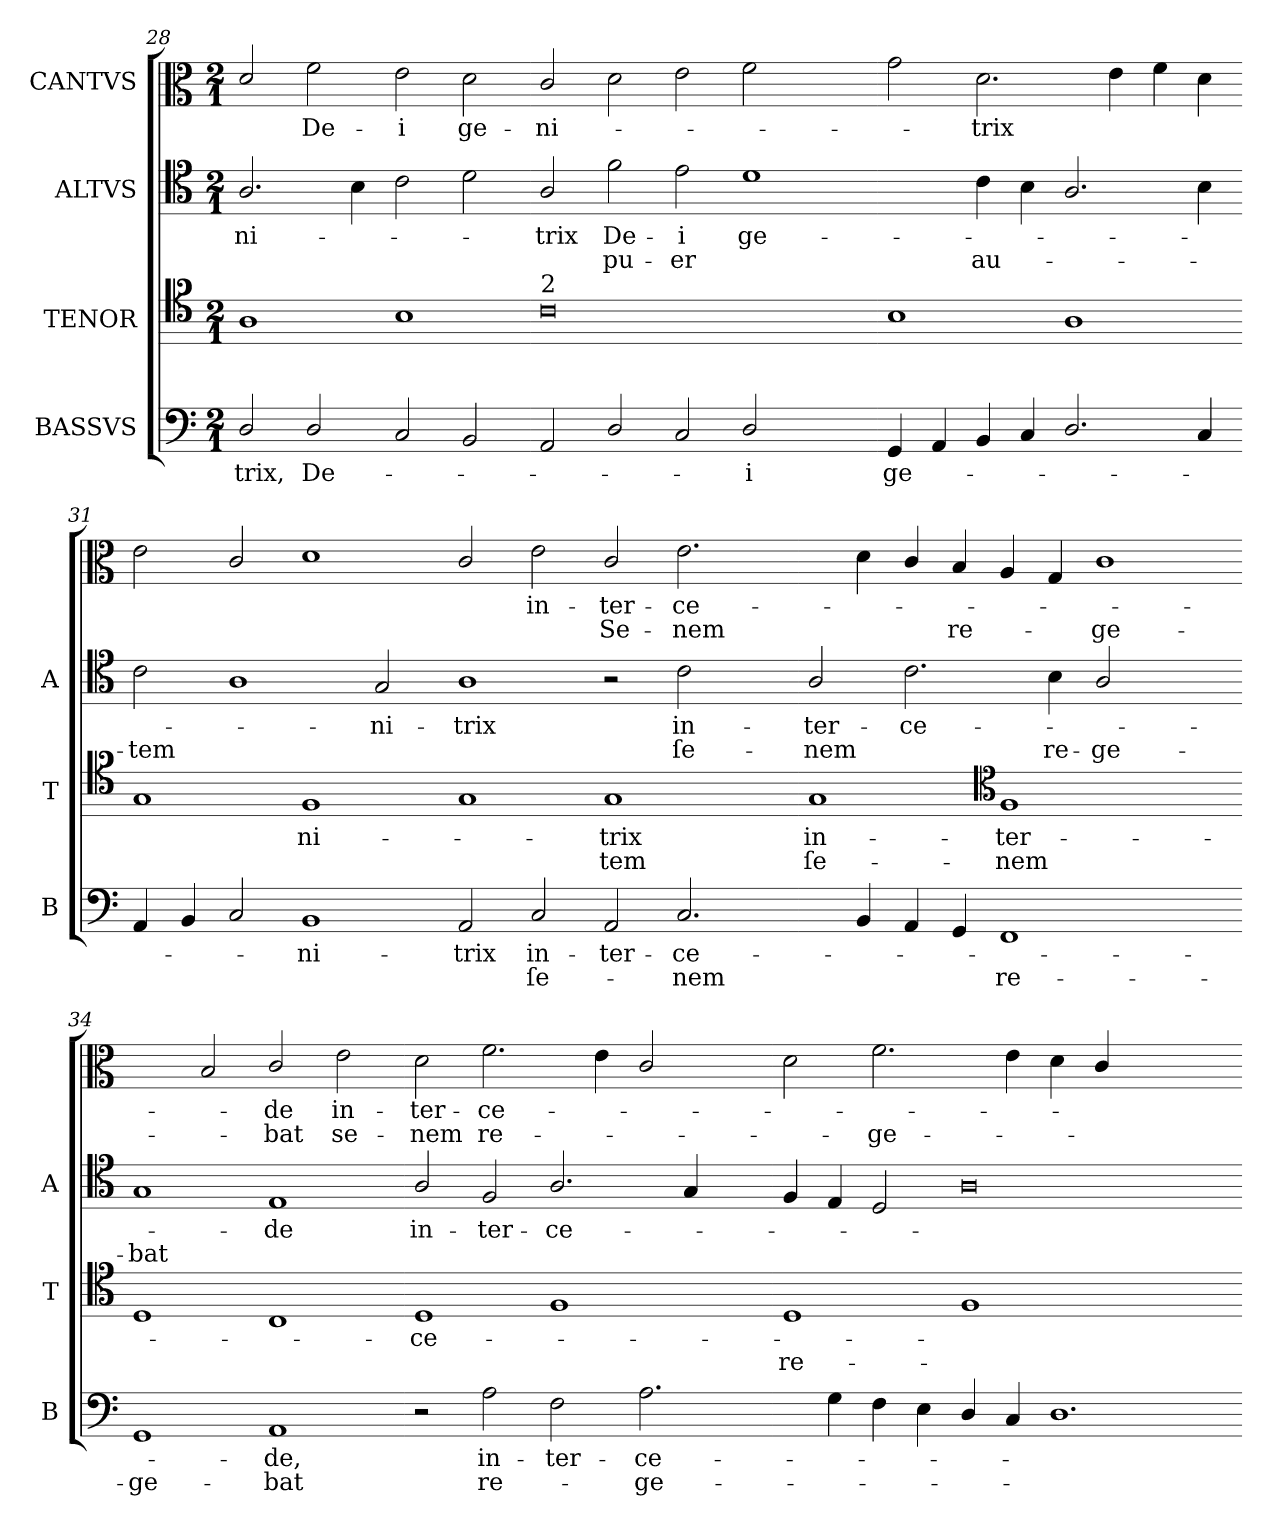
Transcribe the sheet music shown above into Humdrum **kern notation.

**kern	**text	**text	**kern	**text	**text	**kern	**text	**text	**kern	**text	**text
*part4	*part4	*part4	*part3	*part3	*part3	*part2	*part2	*part2	*part1	*part1	*part1
*staff4	*staff4	*staff4	*staff3	*staff3	*staff3	*staff2	*staff2	*staff2	*staff1	*staff1	*staff1
*I"BASSVS	*	*	*I"TENOR	*	*	*I"ALTVS	*	*	*I"CANTVS	*	*
*I'B	*	*	*I'T	*	*	*I'A	*	*	*	*	*
*clefF4	*	*	*clefC5	*	*	*clefC4	*	*	*clefC3	*	*
*k[]	*	*	*k[]	*	*	*k[]	*	*	*k[]	*	*
*a:	*	*	*a:	*	*	*a:	*	*	*a:	*	*
*M2/1	*	*	*M2/1	*	*	*M2/1	*	*	*M2/1	*	*
=28	=28	=28	=28	=28	=28	=28	=28	=28	=28	=28	=28
!	!	!	!	!	!	!	!LO:LY:i	!	!	!	!
2D/	-trix,	.	1F	.	.	2.A/	-ni-	.	2d/	.	.
!	!LO:LY:i	!	!	!	!	!	!	!	!	!	!
2D/	De-	.	.	.	.	.	.	.	2f\	De-	.
.	.	.	.	.	.	4B\	.	.	.	.	.
2C/	.	.	1G	.	.	2c\	.	.	2e\	-i	.
2BB/	.	.	.	.	.	2d\	.	.	2d\	ge-	.
=29-	=29-	=29-	=29-	=29-	=29-	=29-	=29-	=29-	=29-	=29-	=29-
!	!	!	!LO:TX:a:t=2	!	!	!	!	!	!	!	!
!	!	!	!	!	!	!	!LO:LY:i	!	!	!	!
2AA/	.	.	0A	.	.	2A/	-trix	.	2c/	-ni-	.
2D/	.	.	.	.	.	2f\	De-	pu-	2d\	.	.
2C/	.	.	.	.	.	2e\	-i	-er	2e\	.	.
!	!LO:LY:i	!	!	!	!	!	!	!	!	!	!
2D/	-i	.	.	.	.	1d\	ge-	.	2f\	.	.
2ryy	.	.	2ryy	.	.	.	.	.	2ryy	.	.
=30-	=30-	=30-	=30-	=30-	=30-	=30-	=30-	=30-	=30-	=30-	=30-
!	!LO:LY:i	!	!	!	!	!	!	!	!	!	!
4GG/	ge-	.	1G	.	.	2ryy	.	.	2g\	.	.
4AA/	.	.	.	.	.	.	.	.	.	.	.
4BB/	.	.	.	.	.	4c\	.	au-	2.d\	-trix	.
4C/	.	.	.	.	.	4B\	.	.	.	.	.
2.D/	.	.	1F	.	.	2.A/	.	.	.	.	.
.	.	.	.	.	.	.	.	.	4e\	.	.
.	.	.	.	.	.	.	.	.	4f\	.	.
4C/	.	.	.	.	.	4B\	.	.	4d\	.	.
=31-	=31-	=31-	=31-	=31-	=31-	=31-	=31-	=31-	=31-	=31-	=31-
4AA/	.	.	1E	.	.	2c\	.	-tem	2e\	.	.
4BB/	.	.	.	.	.	.	.	.	.	.	.
2C/	.	.	.	.	.	1A	.	.	2c/	.	.
!	!LO:LY:i	!	!	!	!	!	!	!	!	!	!
1BB	-ni-	.	1D	-ni-	.	.	.	.	1d	.	.
.	.	.	.	.	.	2G/	-ni-	.	.	.	.
=32-	=32-	=32-	=32-	=32-	=32-	=32-	=32-	=32-	=32-	=32-	=32-
!	!LO:LY:i	!	!	!	!	!	!	!	!	!	!
2AA/	-trix	.	1E	.	.	1A	-trix	.	2c/	.	.
2C/	in-	ſe-	.	.	.	.	.	.	2e\	in-	.
2AA/	-ter-	.	1E	-trix	-tem	2r	.	.	2c/	-ter-	Se-
2.C/	-ce-	-nem	.	.	.	2c\	in-	ſe-	2.e\	-ce-	-nem
.	.	.	4ryy	.	.	4ryy	.	.	.	.	.
=33-	=33-	=33-	=33-	=33-	=33-	=33-	=33-	=33-	=33-	=33-	=33-
4ryy	.	.	1E	in-	ſe-	2A/	-ter-	-nem	4ryy	.	.
4BB/	.	.	.	.	.	.	.	.	4d\	.	.
4AA/	.	.	.	.	.	2.c\	-ce-	.	4c/	.	.
4GG/	.	.	.	.	.	.	.	.	4B/	.	re-
*	*	*	*clefC4	*	*	*	*	*	*	*	*
1FF	.	re-	1F	-ter-	-nem	.	.	.	4A/	.	.
.	.	.	.	.	.	4B\	.	re-	4G/	.	.
.	.	.	.	.	.	2A/	.	-ge-	1c\	.	-ge-
2ryy	.	.	2ryy	.	.	2ryy	.	.	.	.	.
=34-	=34-	=34-	=34-	=34-	=34-	=34-	=34-	=34-	=34-	=34-	=34-
1GG	.	-ge-	1D	.	.	1G	.	-bat	2ryy	.	.
.	.	.	.	.	.	.	.	.	2B/	.	.
1AA	-de,	-bat	1C	.	.	1E	-de	.	2c/	-de	-bat
!	!	!	!	!	!	!	!	!	!	!LO:LY:i	!LO:LY:i
.	.	.	.	.	.	.	.	.	2e\	in-	se-
=35-	=35-	=35-	=35-	=35-	=35-	=35-	=35-	=35-	=35-	=35-	=35-
!	!	!	!	!	!	!	!	!	!	!LO:LY:i	!LO:LY:i
2r	.	.	1D	-ce-	.	2A/	in-	.	2d\	-ter-	-nem
!	!	!LO:LY:i	!	!	!	!	!	!	!	!LO:LY:i	!LO:LY:i
2A\	in-	re-	.	.	.	2F/	-ter-	.	2.f\	-ce-	re-
2F\	-ter-	.	1F	.	.	2.A/	-ce-	.	.	.	.
.	.	.	.	.	.	.	.	.	4e\	.	.
!	!	!LO:LY:i	!	!	!	!	!	!	!	!	!
2.A\	-ce-	-ge-	.	.	.	.	.	.	2c/	.	.
.	.	.	.	.	.	4G/	.	.	.	.	.
.	.	.	4ryy	.	.	4ryy	.	.	4ryy	.	.
=36-	=36-	=36-	=36-	=36-	=36-	=36-	=36-	=36-	=36-	=36-	=36-
4ryy	.	.	1D	.	re-	4F/	.	.	2d\	.	.
4G\	.	.	.	.	.	4E/	.	.	.	.	.
!	!	!	!	!	!	!	!	!	!	!	!LO:LY:i
4F\	.	.	.	.	.	2D/	.	.	2.f\	.	-ge-
4E\	.	.	.	.	.	.	.	.	.	.	.
4D/	.	.	1F	.	.	0A	.	.	.	.	.
4C/	.	.	.	.	.	.	.	.	4e\	.	.
1.D\	.	.	.	.	.	.	.	.	4d\	.	.
.	.	.	.	.	.	.	.	.	4c/	.	.
.	.	.	1ryy	.	.	.	.	.	1ryy	.	.
=-	=-	=-	=-	=-	=-	=-	=-	=-	=-	=-	=-
*-	*-	*-	*-	*-	*-	*-	*-	*-	*-	*-	*-
